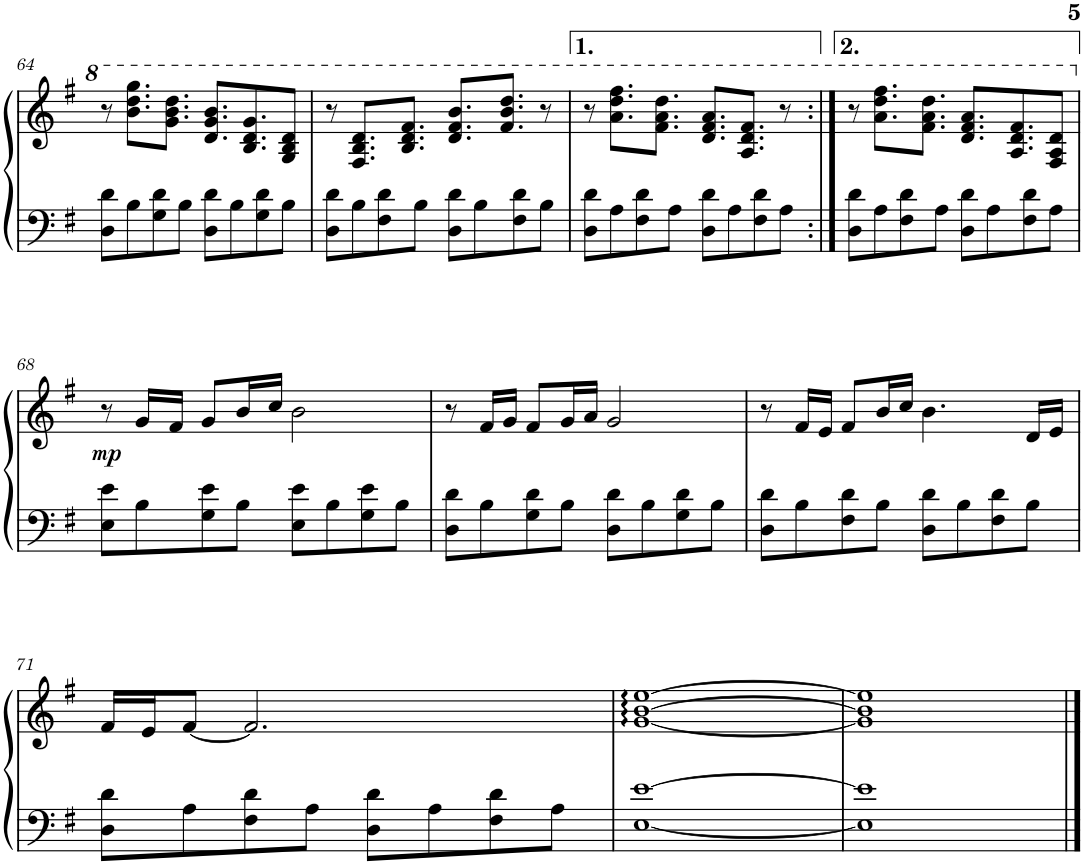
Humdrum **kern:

**kern	**kern	**dynam
*part1	*part1	*part1
*staff2	*staff1	*staff1/2
*I"Piano	*	*
*I'Pno.	*	*
!!LO:PB:g=z
*clefF4	*clefG2	*
*k[f#]	*k[f#]	*
*M4/4	*M4/4	*
=64	=64	=64
8D\ 8d\L	8r	.
8B\	8.bb\ 8.ddd\ 8.ggg\L	.
8G\ 8d\	.	.
.	8.gg\ 8.bb\ 8.ddd\J	.
8B\J	.	.
8D\ 8d\L	8.dd/ 8.gg/ 8.bb/L	.
8B\	.	.
.	8.b/ 8.dd/ 8.gg/	.
8G\ 8d\	.	.
8B\J	8g/ 8b/ 8dd/J	.
=65	=65	=65
8D\ 8d\L	8r	.
8B\	8.f#/ 8.b/ 8.dd/L	.
8F#\ 8d\	.	.
.	8.b/ 8.dd/ 8.ff#/J	.
8B\J	.	.
8D\ 8d\L	8.dd/ 8.ff#/ 8.bb/L	.
8B\	.	.
.	8.ff#/ 8.bb/ 8.ddd/J	.
8F#\ 8d\	.	.
8B\J	8r	.
=66	=66	=66
8D\ 8d\L	8r	.
8A\	8.aa\ 8.ddd\ 8.fff#\L	.
8F#\ 8d\	.	.
.	8.ff#\ 8.aa\ 8.ddd\J	.
8A\J	.	.
8D\ 8d\L	8.dd/ 8.ff#/ 8.aa/L	.
8A\	.	.
.	8.a/ 8.dd/ 8.ff#/J	.
8F#\ 8d\	.	.
8A\J	8r	.
=67:|!	=67:|!	=67:|!
8D\ 8d\L	8r	.
8A\	8.aa\ 8.ddd\ 8.fff#\L	.
8F#\ 8d\	.	.
.	8.ff#\ 8.aa\ 8.ddd\J	.
8A\J	.	.
8D\ 8d\L	8.dd/ 8.ff#/ 8.aa/L	.
8A\	.	.
.	8.a/ 8.dd/ 8.ff#/	.
8F#\ 8d\	.	.
8A\J	8f#/ 8a/ 8dd/J	.
!!LO:LB:g=z
=68	=68	=68
!	!	!LO:DY:b
8E\ 8e\L	8r	mp
8B\	16g/LL	.
.	16f#/JJ	.
8G\ 8e\	8g/L	.
8B\J	16b/L	.
.	16cc/JJ	.
8E\ 8e\L	2b\	.
8B\	.	.
8G\ 8e\	.	.
8B\J	.	.
=69	=69	=69
8D\ 8d\L	8r	.
8B\	16f#/LL	.
.	16g/JJ	.
8G\ 8d\	8f#/L	.
8B\J	16g/L	.
.	16a/JJ	.
8D\ 8d\L	2g/	.
8B\	.	.
8G\ 8d\	.	.
8B\J	.	.
=70	=70	=70
8D\ 8d\L	8r	.
8B\	16f#/LL	.
.	16e/JJ	.
8F#\ 8d\	8f#/L	.
8B\J	16b/L	.
.	16cc/JJ	.
8D\ 8d\L	4.b\	.
8B\	.	.
8F#\ 8d\	.	.
8B\J	16d/LL	.
.	16e/JJ	.
!!LO:LB:g=z
=71	=71	=71
8D\ 8d\L	16f#/LL	.
.	16e/J	.
8A\	[8f#/J	.
8F#\ 8d\	2.f#/]	.
8A\J	.	.
8D\ 8d\L	.	.
8A\	.	.
8F#\ 8d\	.	.
8A\J	.	.
=72	=72	=72
[1E [1e	[1g: [1b: [1ee:	.
=73	=73	=73
1E] 1e]	1g] 1b] 1ee]	.
==	==	==
*-	*-	*-
